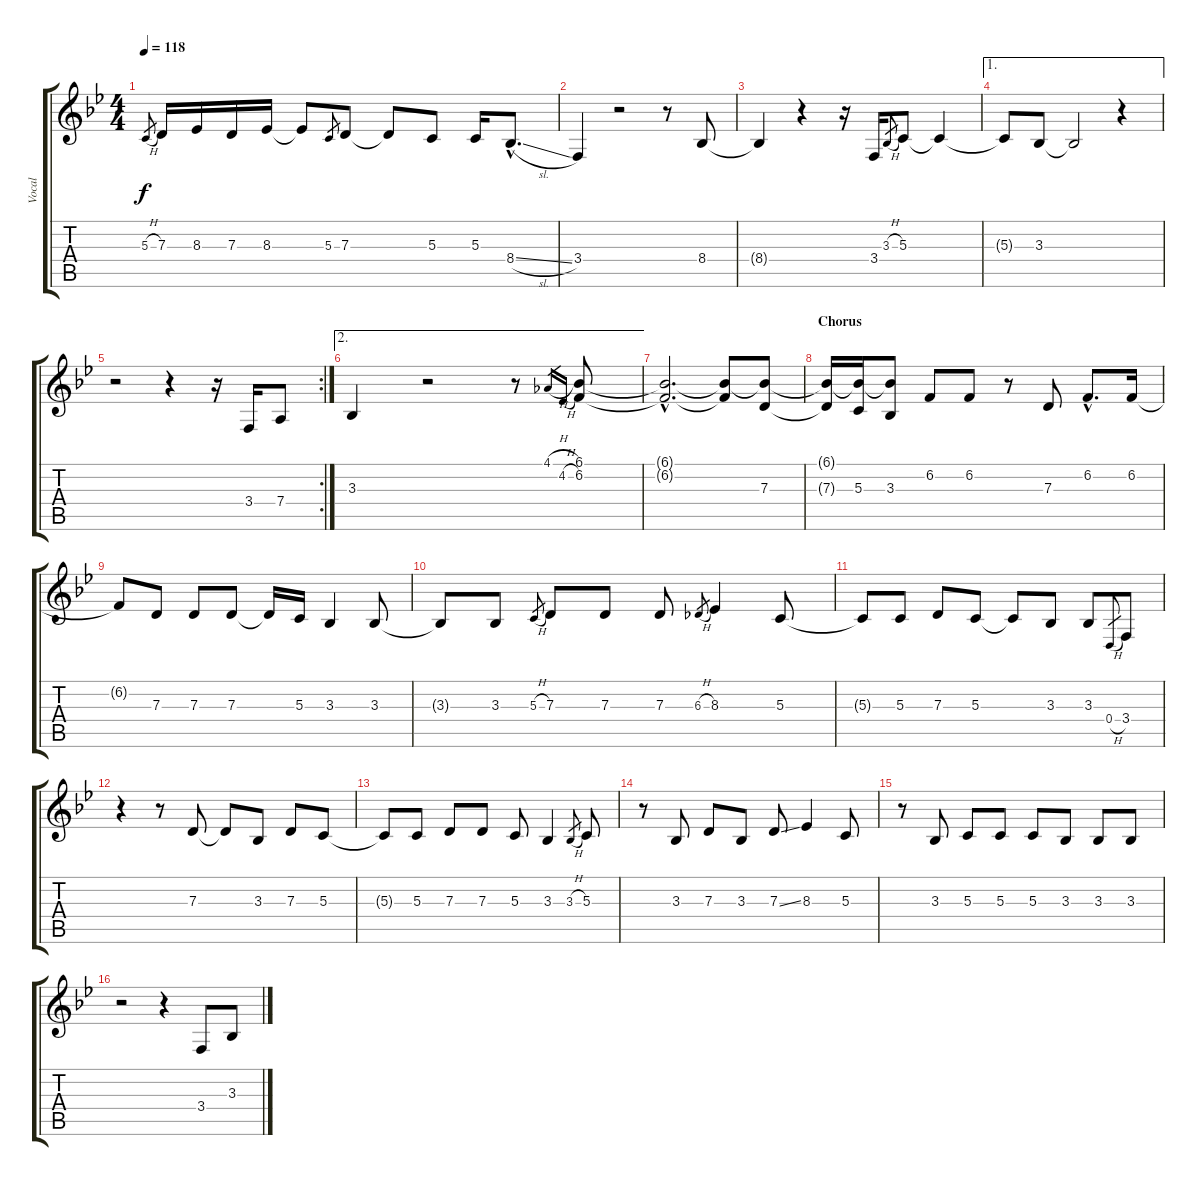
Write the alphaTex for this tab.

\track ("Vocal" "Vocal") {instrument violin}
\staff {score tabs}
\tuning (E4 B3 G3 D3 A2 E2) {hide}
\ts (4 4)
\tempo 118
\clef g2
\ks bb
5.3{h}.8{gr dy f} 7.3.16 8.3.16 7.3.16 8.3.16 8.3{t}.8 5.3.8{gr} 7.3.8 7.3{t}.8 5.3.8 5.3.16 8.4{sl hac}.8{d} |
3.4.4 r.2 r.8 8.4.8 |
8.4{t}.4 r.4 r.16 3.4.16 3.3{h}.8{gr} 5.3.8 5.3{t}.4 |
\ae 1
5.3{t}.8 3.3.8 3.3{t}.2 r.4 |
\rc 2
r.2 r.4 r.16 3.4.16 7.4.8 |
\ae 2
3.3.4 r.2 r.8 4.1{h}.16{gr} 4.2{h}.16{gr} (6.1 6.2).8 |
(6.1{hac t} 6.2{hac t}).2{d} (6.1{t} 6.2{t}).8 (6.1{t} 7.3).8 |
\section ("" "Chorus")
(6.1{t} 7.3{t}).16 (6.1{t} 5.3).16 (6.1{t} 3.3).8 6.2.8 6.2.8 r.8 7.3.8 6.2{hac}.8{d} 6.2.16 |
6.2{t}.8 7.3.8 7.3.8 7.3.8 7.3{t}.16 5.3.16 3.3.4 3.3.8 |
3.3{t}.8 3.3.8 5.3{h}.8{gr} 7.3.8 7.3.8 7.3.8 6.3{h}.8{gr} 8.3.4 5.3.8 |
5.3{t}.8 5.3.8 7.3.8 5.3.8 5.3{t}.8 3.3.8 3.3.8 0.4{h}.8{gr} 3.4.8 |
r.4 r.8 7.3.8 7.3{t}.8 3.3.8 7.3.8 5.3.8 |
5.3{t}.8 5.3.8 7.3.8 7.3.8 5.3.8 3.3.4 3.3{h}.8{gr} 5.3.8 |
r.8 3.3.8 7.3.8 3.3.8 7.3{ss}.8 8.3.4 5.3.8 |
r.8 3.3.8 5.3.8 5.3.8 5.3.8 3.3.8 3.3.8 3.3.8 |
r.2 r.4 3.4.8 3.3.8
